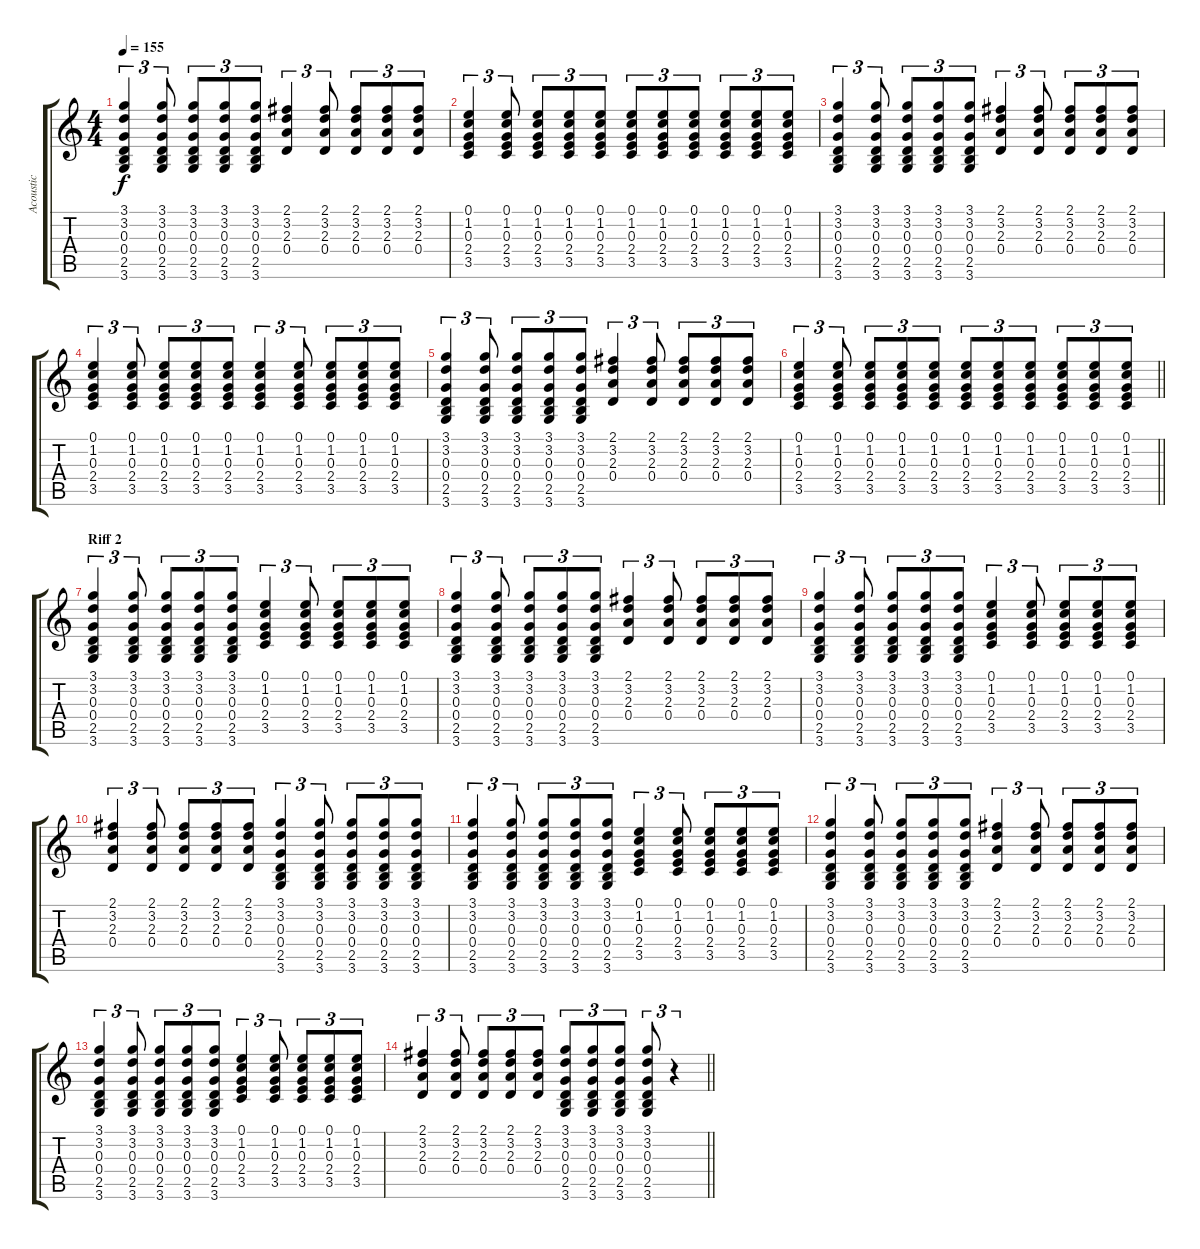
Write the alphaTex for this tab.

\track ("Acoustic" "Acoustic") {instrument acousticguitarnylon}
\staff {score tabs}
\tuning (E4 B3 G3 D3 A2 E2) {hide}
\ts (4 4)
\tempo 155
\clef g2
\ks c
(3.1 3.2 0.3 0.4 2.5 3.6).4{tu (3 2) dy f} (3.1 3.2 0.3 0.4 2.5 3.6).8{tu (3 2)} (3.1 3.2 0.3 0.4 2.5 3.6).8{tu (3 2)} (3.1 3.2 0.3 0.4 2.5 3.6).8{tu (3 2)} (3.1 3.2 0.3 0.4 2.5 3.6).8{tu (3 2)} (2.1 3.2 2.3 0.4).4{tu (3 2)} (2.1 3.2 2.3 0.4).8{tu (3 2)} (2.1 3.2 2.3 0.4).8{tu (3 2)} (2.1 3.2 2.3 0.4).8{tu (3 2)} (2.1 3.2 2.3 0.4).8{tu (3 2)} |
(0.1 1.2 0.3 2.4 3.5).4{tu (3 2)} (0.1 1.2 0.3 2.4 3.5).8{tu (3 2)} (0.1 1.2 0.3 2.4 3.5).8{tu (3 2)} (0.1 1.2 0.3 2.4 3.5).8{tu (3 2)} (0.1 1.2 0.3 2.4 3.5).8{tu (3 2)} (0.1 1.2 0.3 2.4 3.5).8{tu (3 2)} (0.1 1.2 0.3 2.4 3.5).8{tu (3 2)} (0.1 1.2 0.3 2.4 3.5).8{tu (3 2)} (0.1 1.2 0.3 2.4 3.5).8{tu (3 2)} (0.1 1.2 0.3 2.4 3.5).8{tu (3 2)} (0.1 1.2 0.3 2.4 3.5).8{tu (3 2)} |
(3.1 3.2 0.3 0.4 2.5 3.6).4{tu (3 2)} (3.1 3.2 0.3 0.4 2.5 3.6).8{tu (3 2)} (3.1 3.2 0.3 0.4 2.5 3.6).8{tu (3 2)} (3.1 3.2 0.3 0.4 2.5 3.6).8{tu (3 2)} (3.1 3.2 0.3 0.4 2.5 3.6).8{tu (3 2)} (2.1 3.2 2.3 0.4).4{tu (3 2)} (2.1 3.2 2.3 0.4).8{tu (3 2)} (2.1 3.2 2.3 0.4).8{tu (3 2)} (2.1 3.2 2.3 0.4).8{tu (3 2)} (2.1 3.2 2.3 0.4).8{tu (3 2)} |
(0.1 1.2 0.3 2.4 3.5).4{tu (3 2)} (0.1 1.2 0.3 2.4 3.5).8{tu (3 2)} (0.1 1.2 0.3 2.4 3.5).8{tu (3 2)} (0.1 1.2 0.3 2.4 3.5).8{tu (3 2)} (0.1 1.2 0.3 2.4 3.5).8{tu (3 2)} (0.1 1.2 0.3 2.4 3.5).4{tu (3 2)} (0.1 1.2 0.3 2.4 3.5).8{tu (3 2)} (0.1 1.2 0.3 2.4 3.5).8{tu (3 2)} (0.1 1.2 0.3 2.4 3.5).8{tu (3 2)} (0.1 1.2 0.3 2.4 3.5).8{tu (3 2)} |
(3.1 3.2 0.3 0.4 2.5 3.6).4{tu (3 2)} (3.1 3.2 0.3 0.4 2.5 3.6).8{tu (3 2)} (3.1 3.2 0.3 0.4 2.5 3.6).8{tu (3 2)} (3.1 3.2 0.3 0.4 2.5 3.6).8{tu (3 2)} (3.1 3.2 0.3 0.4 2.5 3.6).8{tu (3 2)} (2.1 3.2 2.3 0.4).4{tu (3 2)} (2.1 3.2 2.3 0.4).8{tu (3 2)} (2.1 3.2 2.3 0.4).8{tu (3 2)} (2.1 3.2 2.3 0.4).8{tu (3 2)} (2.1 3.2 2.3 0.4).8{tu (3 2)} |
\barLineRight lightlight
(0.1 1.2 0.3 2.4 3.5).4{tu (3 2)} (0.1 1.2 0.3 2.4 3.5).8{tu (3 2)} (0.1 1.2 0.3 2.4 3.5).8{tu (3 2)} (0.1 1.2 0.3 2.4 3.5).8{tu (3 2)} (0.1 1.2 0.3 2.4 3.5).8{tu (3 2)} (0.1 1.2 0.3 2.4 3.5).8{tu (3 2)} (0.1 1.2 0.3 2.4 3.5).8{tu (3 2)} (0.1 1.2 0.3 2.4 3.5).8{tu (3 2)} (0.1 1.2 0.3 2.4 3.5).8{tu (3 2)} (0.1 1.2 0.3 2.4 3.5).8{tu (3 2)} (0.1 1.2 0.3 2.4 3.5).8{tu (3 2)} |
\section ("" "Riff 2")
(3.1 3.2 0.3 0.4 2.5 3.6).4{tu (3 2)} (3.1 3.2 0.3 0.4 2.5 3.6).8{tu (3 2)} (3.1 3.2 0.3 0.4 2.5 3.6).8{tu (3 2)} (3.1 3.2 0.3 0.4 2.5 3.6).8{tu (3 2)} (3.1 3.2 0.3 0.4 2.5 3.6).8{tu (3 2)} (0.1 1.2 0.3 2.4 3.5).4{tu (3 2)} (0.1 1.2 0.3 2.4 3.5).8{tu (3 2)} (0.1 1.2 0.3 2.4 3.5).8{tu (3 2)} (0.1 1.2 0.3 2.4 3.5).8{tu (3 2)} (0.1 1.2 0.3 2.4 3.5).8{tu (3 2)} |
(3.1 3.2 0.3 0.4 2.5 3.6).4{tu (3 2)} (3.1 3.2 0.3 0.4 2.5 3.6).8{tu (3 2)} (3.1 3.2 0.3 0.4 2.5 3.6).8{tu (3 2)} (3.1 3.2 0.3 0.4 2.5 3.6).8{tu (3 2)} (3.1 3.2 0.3 0.4 2.5 3.6).8{tu (3 2)} (2.1 3.2 2.3 0.4).4{tu (3 2)} (2.1 3.2 2.3 0.4).8{tu (3 2)} (2.1 3.2 2.3 0.4).8{tu (3 2)} (2.1 3.2 2.3 0.4).8{tu (3 2)} (2.1 3.2 2.3 0.4).8{tu (3 2)} |
(3.1 3.2 0.3 0.4 2.5 3.6).4{tu (3 2)} (3.1 3.2 0.3 0.4 2.5 3.6).8{tu (3 2)} (3.1 3.2 0.3 0.4 2.5 3.6).8{tu (3 2)} (3.1 3.2 0.3 0.4 2.5 3.6).8{tu (3 2)} (3.1 3.2 0.3 0.4 2.5 3.6).8{tu (3 2)} (0.1 1.2 0.3 2.4 3.5).4{tu (3 2)} (0.1 1.2 0.3 2.4 3.5).8{tu (3 2)} (0.1 1.2 0.3 2.4 3.5).8{tu (3 2)} (0.1 1.2 0.3 2.4 3.5).8{tu (3 2)} (0.1 1.2 0.3 2.4 3.5).8{tu (3 2)} |
(2.1 3.2 2.3 0.4).4{tu (3 2)} (2.1 3.2 2.3 0.4).8{tu (3 2)} (2.1 3.2 2.3 0.4).8{tu (3 2)} (2.1 3.2 2.3 0.4).8{tu (3 2)} (2.1 3.2 2.3 0.4).8{tu (3 2)} (3.1 3.2 0.3 0.4 2.5 3.6).4{tu (3 2)} (3.1 3.2 0.3 0.4 2.5 3.6).8{tu (3 2)} (3.1 3.2 0.3 0.4 2.5 3.6).8{tu (3 2)} (3.1 3.2 0.3 0.4 2.5 3.6).8{tu (3 2)} (3.1 3.2 0.3 0.4 2.5 3.6).8{tu (3 2)} |
(3.1 3.2 0.3 0.4 2.5 3.6).4{tu (3 2)} (3.1 3.2 0.3 0.4 2.5 3.6).8{tu (3 2)} (3.1 3.2 0.3 0.4 2.5 3.6).8{tu (3 2)} (3.1 3.2 0.3 0.4 2.5 3.6).8{tu (3 2)} (3.1 3.2 0.3 0.4 2.5 3.6).8{tu (3 2)} (0.1 1.2 0.3 2.4 3.5).4{tu (3 2)} (0.1 1.2 0.3 2.4 3.5).8{tu (3 2)} (0.1 1.2 0.3 2.4 3.5).8{tu (3 2)} (0.1 1.2 0.3 2.4 3.5).8{tu (3 2)} (0.1 1.2 0.3 2.4 3.5).8{tu (3 2)} |
(3.1 3.2 0.3 0.4 2.5 3.6).4{tu (3 2)} (3.1 3.2 0.3 0.4 2.5 3.6).8{tu (3 2)} (3.1 3.2 0.3 0.4 2.5 3.6).8{tu (3 2)} (3.1 3.2 0.3 0.4 2.5 3.6).8{tu (3 2)} (3.1 3.2 0.3 0.4 2.5 3.6).8{tu (3 2)} (2.1 3.2 2.3 0.4).4{tu (3 2)} (2.1 3.2 2.3 0.4).8{tu (3 2)} (2.1 3.2 2.3 0.4).8{tu (3 2)} (2.1 3.2 2.3 0.4).8{tu (3 2)} (2.1 3.2 2.3 0.4).8{tu (3 2)} |
(3.1 3.2 0.3 0.4 2.5 3.6).4{tu (3 2)} (3.1 3.2 0.3 0.4 2.5 3.6).8{tu (3 2)} (3.1 3.2 0.3 0.4 2.5 3.6).8{tu (3 2)} (3.1 3.2 0.3 0.4 2.5 3.6).8{tu (3 2)} (3.1 3.2 0.3 0.4 2.5 3.6).8{tu (3 2)} (0.1 1.2 0.3 2.4 3.5).4{tu (3 2)} (0.1 1.2 0.3 2.4 3.5).8{tu (3 2)} (0.1 1.2 0.3 2.4 3.5).8{tu (3 2)} (0.1 1.2 0.3 2.4 3.5).8{tu (3 2)} (0.1 1.2 0.3 2.4 3.5).8{tu (3 2)} |
\barLineRight lightlight
(2.1 3.2 2.3 0.4).4{tu (3 2)} (2.1 3.2 2.3 0.4).8{tu (3 2)} (2.1 3.2 2.3 0.4).8{tu (3 2)} (2.1 3.2 2.3 0.4).8{tu (3 2)} (2.1 3.2 2.3 0.4).8{tu (3 2)} (3.1 3.2 0.3 0.4 2.5 3.6).8{tu (3 2)} (3.1 3.2 0.3 0.4 2.5 3.6).8{tu (3 2)} (3.1 3.2 0.3 0.4 2.5 3.6).8{tu (3 2)} (3.1 3.2 0.3 0.4 2.5 3.6).8{tu (3 2)} r.4{tu (3 2)}
